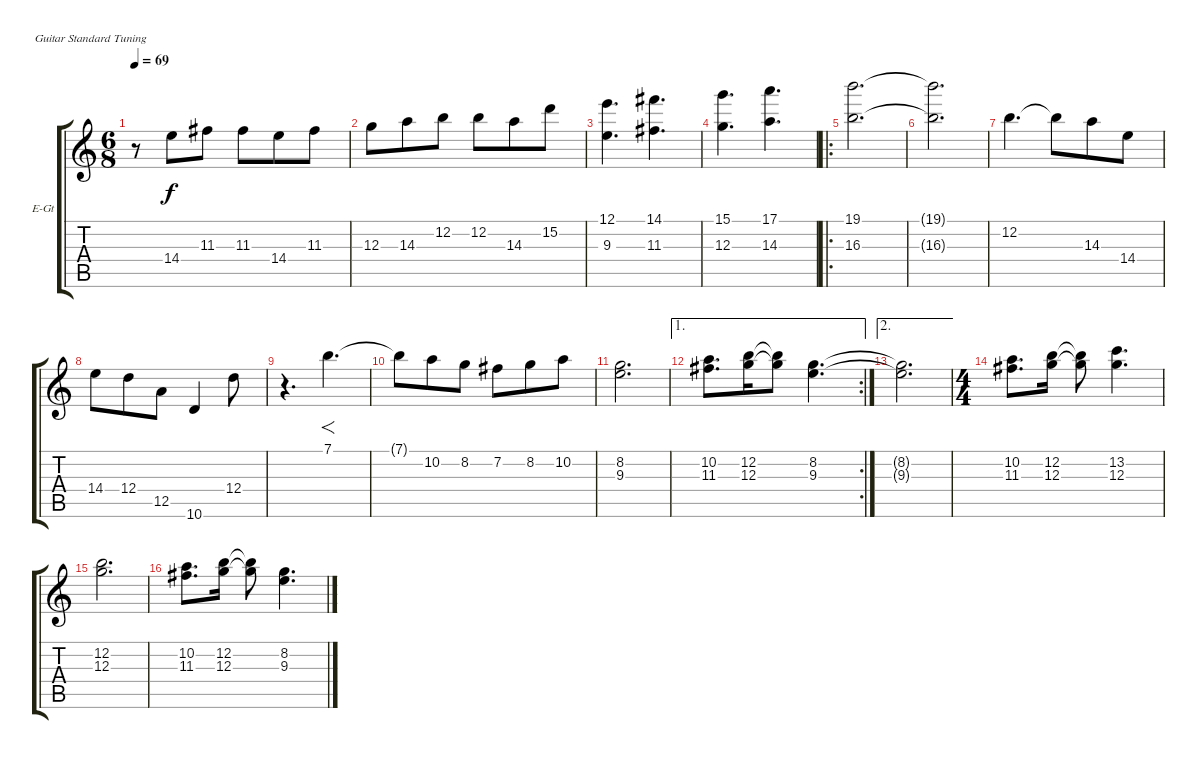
\bracketExtendMode groupsimilarinstruments
\firstSystemTrackNameOrientation horizontal
\otherSystemsTrackNameOrientation horizontal
\track ("Guitar 3" "E-Gt") {instrument distortionguitar}
\staff {score tabs}
\tuning (E4 B3 G3 D3 A2 E2)
\ts (6 8)
\tempo 69
\clef g2
\ks c
r.8{dy f} 14.4.8 11.3.8 11.3.8 14.4.8 11.3.8 |
12.3.8 14.3.8 12.2.8 12.2.8 14.3.8 15.2.8 |
(12.1 9.3).4{d} (14.1 11.3).4{d} |
(15.1 12.3).4{d} (17.1 14.3).4{d} |
\ro
(19.1 16.3).2{d} |
(19.1{t} 16.3{t}).2{d} |
12.2.4{d} 12.2{t}.8 14.3.8 14.4.8 |
14.4.8 12.4.8 12.5.8 10.6.4 12.4.8 |
r.4{d} 7.1.4{f d} |
7.1{t}.8 10.2.8 8.2.8 7.2.8 8.2.8 10.2.8 |
(8.2 9.3).2{d} |
\ae 1
\rc 2
(10.2 11.3).8{d} (12.2 12.3).16 (12.2{t} 12.3{t}).8 (8.2 9.3).4{d} |
\ae 2
(8.2{t} 9.3{t}).2{d} |
\ts (4 4)
(10.2 11.3).8{d} (12.2 12.3).16 (12.2{t} 12.3{t}).8 (13.2 12.3).4{d} |
(12.2 12.3).2{d} |
(10.2 11.3).8{d} (12.2 12.3).16 (12.2{t} 12.3{t}).8 (8.2 9.3).4{d}
